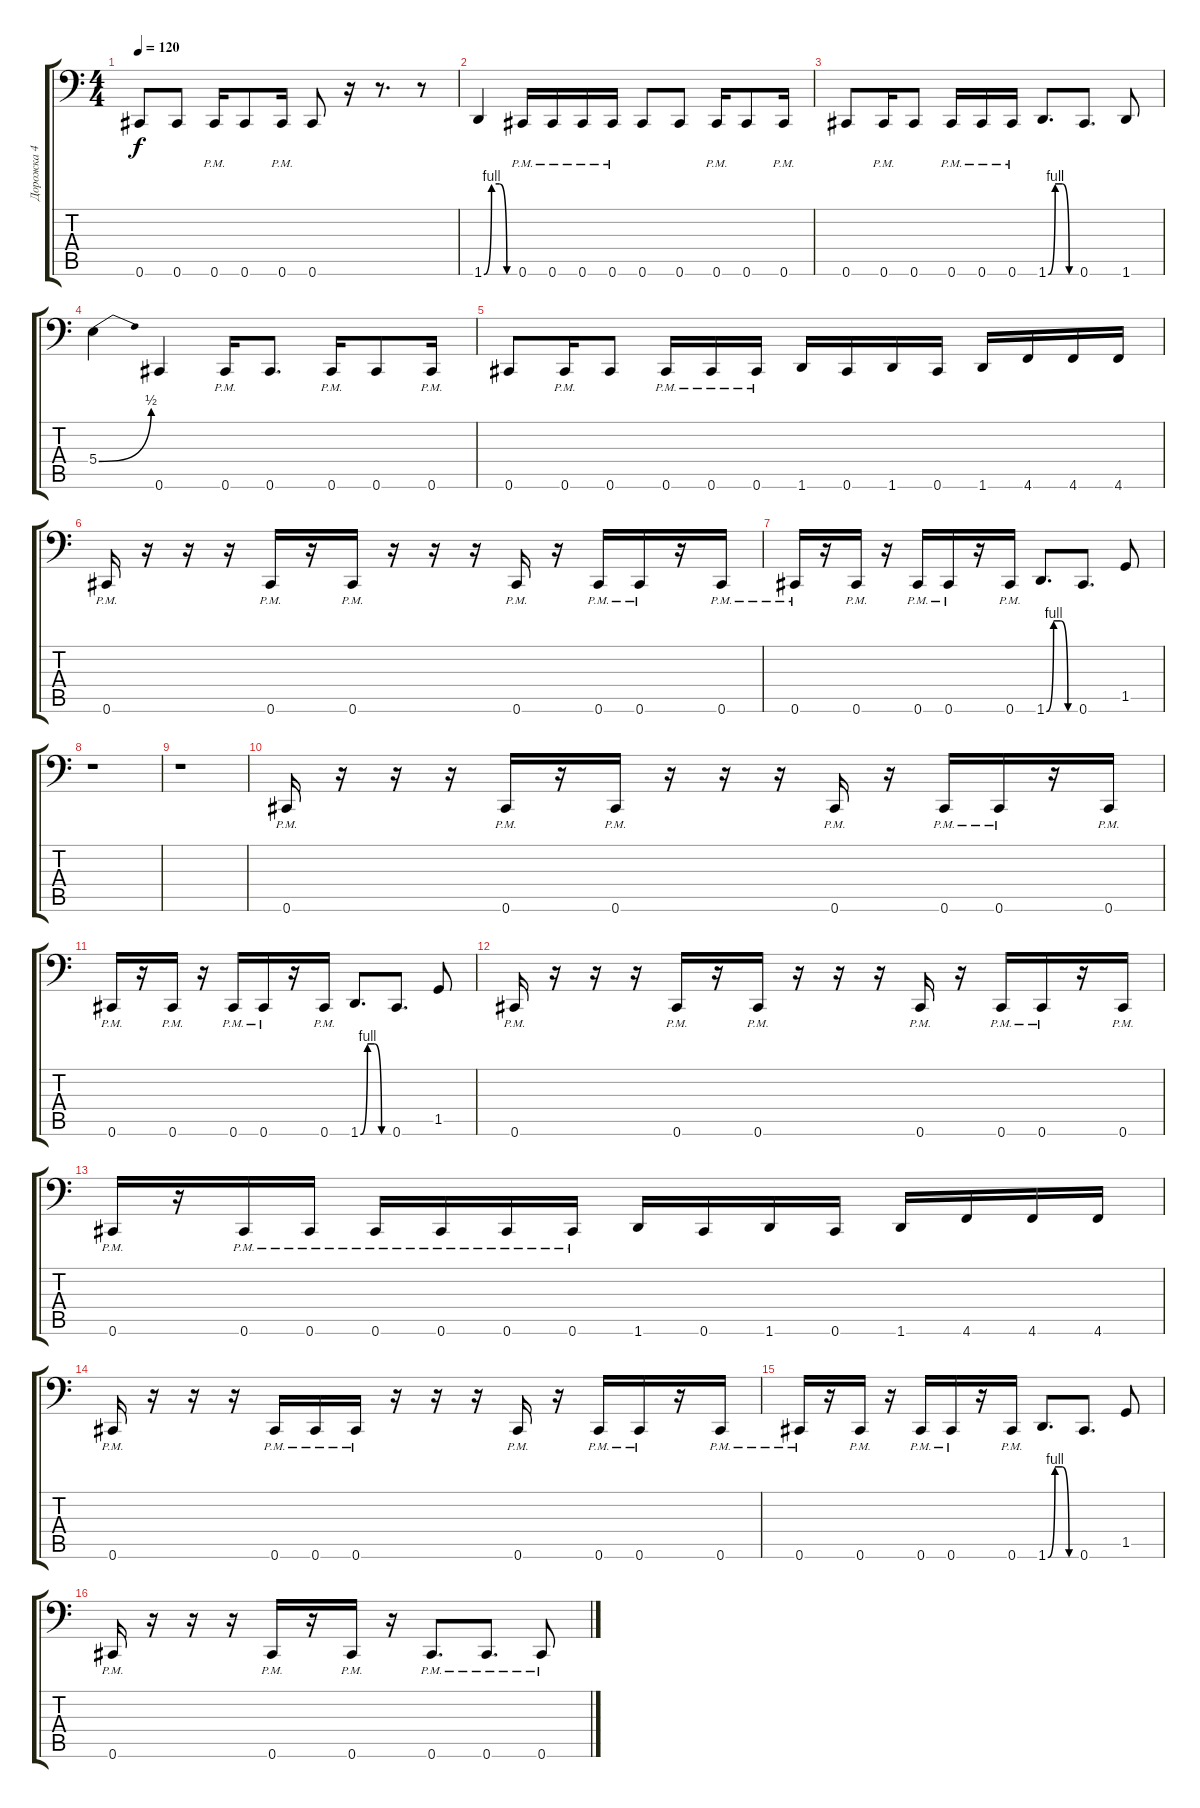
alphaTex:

\track ("Дорожка 4" "Дорожка 4") {instrument electricbassfinger}
\staff {score tabs}
\tuning (Db3 Ab2 E2 B1 Gb1 Db1) {hide}
\ts (4 4)
\tempo 120
\clef f4
\ks c
0.6.8{dy f} 0.6.8 0.6{pm}.16 0.6.8 0.6{pm}.16 0.6.8 r.16 r.8{d} r.8 |
1.6{be (custom 0 0 15 4 30 4 45 0 60 0)}.4 0.6{pm}.16 0.6{pm}.16 0.6{pm}.16 0.6{pm}.16 0.6.8 0.6.8 0.6{pm}.16 0.6.8 0.6{pm}.16 |
0.6.8 0.6{pm}.16 0.6.8 0.6{pm}.16 0.6{pm}.16 0.6{pm}.16 1.6{be (custom 0 0 15 4 30 4 45 0 60 0)}.8{d} 0.6.8{d} 1.6.8 |
5.4{be (bend 0 0 60 2)}.4 0.6.4 0.6{pm}.16 0.6.8{d} 0.6{pm}.16 0.6.8 0.6{pm}.16 |
0.6.8 0.6{pm}.16 0.6.8 0.6{pm}.16 0.6{pm}.16 0.6{pm}.16 1.6.16 0.6.16 1.6.16 0.6.16 1.6.16 4.6.16 4.6.16 4.6.16 |
0.6{pm}.16 r.16 r.16 r.16 0.6{pm}.16 r.16 0.6{pm}.16 r.16 r.16 r.16 0.6{pm}.16 r.16 0.6{pm}.16 0.6{pm}.16 r.16 0.6{pm}.16 |
0.6{pm}.16 r.16 0.6{pm}.16 r.16 0.6{pm}.16 0.6{pm}.16 r.16 0.6{pm}.16 1.6{be (custom 0 0 15 4 30 4 45 0 60 0)}.8{d} 0.6.8{d} 1.5.8 |
r.1 |
r.1 |
0.6{pm}.16 r.16 r.16 r.16 0.6{pm}.16 r.16 0.6{pm}.16 r.16 r.16 r.16 0.6{pm}.16 r.16 0.6{pm}.16 0.6{pm}.16 r.16 0.6{pm}.16 |
0.6{pm}.16 r.16 0.6{pm}.16 r.16 0.6{pm}.16 0.6{pm}.16 r.16 0.6{pm}.16 1.6{be (custom 0 0 15 4 30 4 45 0 60 0)}.8{d} 0.6.8{d} 1.5.8 |
0.6{pm}.16 r.16 r.16 r.16 0.6{pm}.16 r.16 0.6{pm}.16 r.16 r.16 r.16 0.6{pm}.16 r.16 0.6{pm}.16 0.6{pm}.16 r.16 0.6{pm}.16 |
0.6{pm}.16 r.16 0.6{pm}.16 0.6{pm}.16 0.6{pm}.16 0.6{pm}.16 0.6{pm}.16 0.6{pm}.16 1.6.16 0.6.16 1.6.16 0.6.16 1.6.16 4.6.16 4.6.16 4.6.16 |
0.6{pm}.16 r.16 r.16 r.16 0.6{pm}.16 0.6{pm}.16 0.6{pm}.16 r.16 r.16 r.16 0.6{pm}.16 r.16 0.6{pm}.16 0.6{pm}.16 r.16 0.6{pm}.16 |
0.6{pm}.16 r.16 0.6{pm}.16 r.16 0.6{pm}.16 0.6{pm}.16 r.16 0.6{pm}.16 1.6{be (custom 0 0 15 4 30 4 45 0 60 0)}.8{d} 0.6.8{d} 1.5.8 |
0.6{pm}.16 r.16 r.16 r.16 0.6{pm}.16 r.16 0.6{pm}.16 r.16 0.6{pm}.8{d} 0.6{pm}.8{d} 0.6{pm}.8
